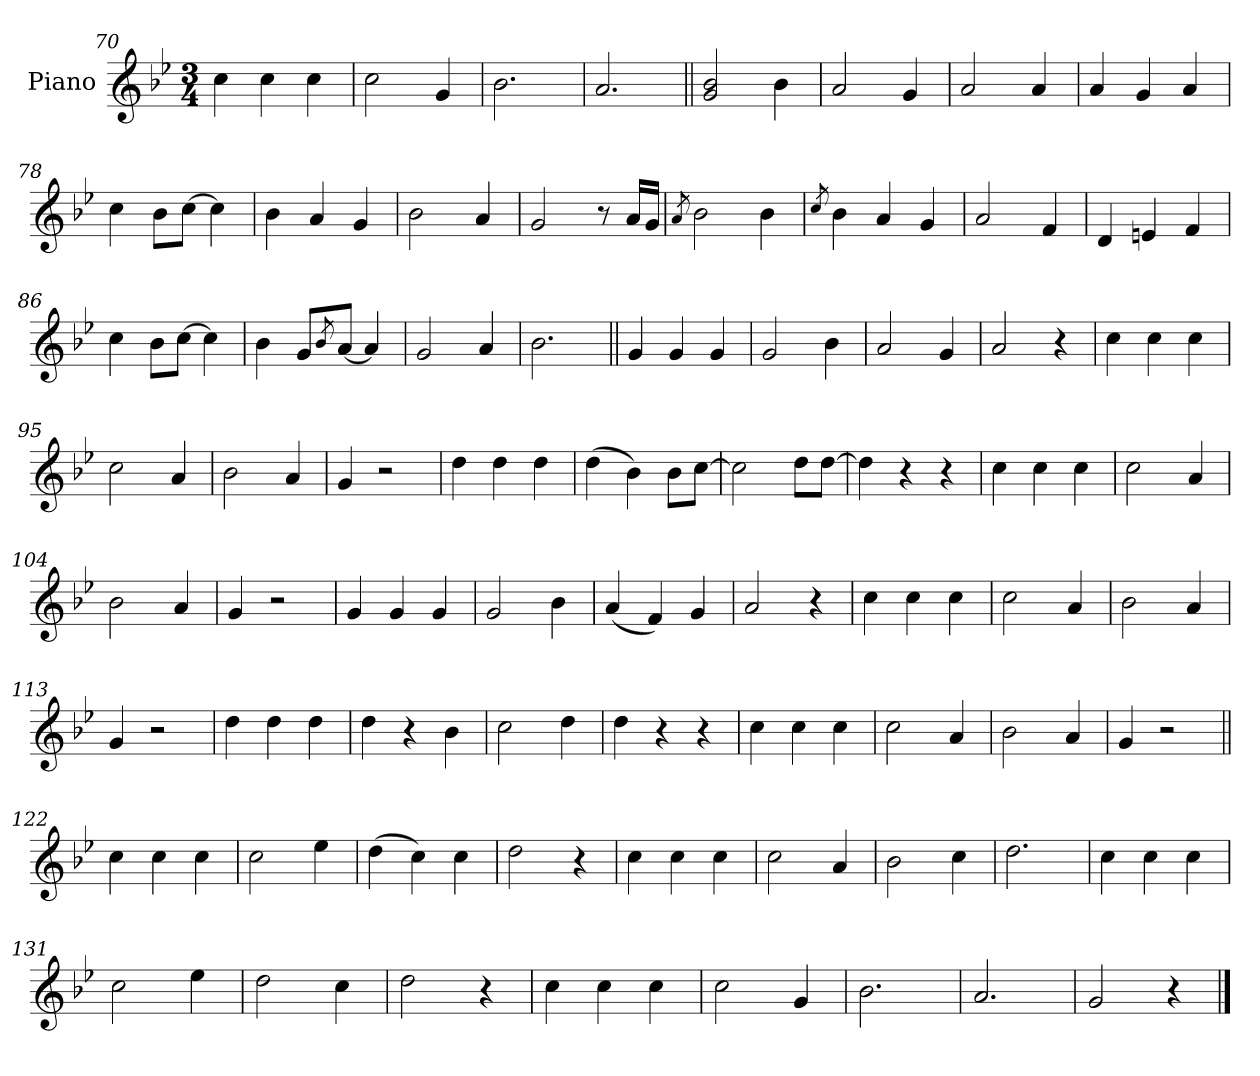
**kern
*part1
*staff1
*I"Piano
*I'Pno.
*clefG2
*k[b-e-]
*M3/4
=70
4cc
4cc
4cc
=71
2cc
4g
=72
2.b-
=73
2.a
=74||
2g 2b-!
4b-!
=75
2a!
4g!
=76
2a!
4a!
=77
4a!
4g!
4a!
=78
4cc!
8b-!L
[8cc!J
4cc!]
=79
4b-!
4a!
4g!
=80
2b-!
4a!
=81
2g!
8r
16a!LL
16g!JJ
=82
8qa
2b-!
4b-!
=83
8qcc
4b-!
4a!
4g!
=84
2a!
4f!
=85
4d!
4en!
4f!
=86
4cc!
8b-!L
[8cc!J
4cc!]
=87
4b-!
8g!L
8qb-
[8a!J
4a!]
=88
2g!
4a!
=89
2.b-!
=90||
4g
4g
4g
=91
2g
4b-
=92
2a
4g
=93
2a
4r
=94
4cc
4cc
4cc
=95
2cc
4a
=96
2b-
4a
=97
4g
2r
=98
4dd
4dd
4dd
=99
(4dd
4b-)
8b-L
[8ccJ
=100
2cc]
8ddL
[8ddJ
=101
4dd]
4r
4r
=102
4cc
4cc
4cc
=103
2cc
4a
=104
2b-
4a
=105
4g
2r
=106
4g
4g
4g
=107
2g
4b-
=108
(4a
4f)
4g
=109
2a
4r
=110
4cc
4cc
4cc
=111
2cc
4a
=112
2b-
4a
=113
4g
2r
=114
4dd
4dd
4dd
=115
4dd
4r
4b-
=116
2cc
4dd
=117
4dd
4r
4r
=118
4cc
4cc
4cc
=119
2cc
4a
=120
2b-
4a
=121
4g
2r
=122||
4cc
4cc
4cc
=123
2cc
4ee-
=124
(4dd
4cc)
4cc
=125
2dd
4r
=126
4cc
4cc
4cc
=127
2cc
4a
=128
2b-
4cc
=129
2.dd
=130
4cc
4cc
4cc
=131
2cc
4ee-
=132
2dd
4cc
=133
2dd
4r
=134
4cc
4cc
4cc
=135
2cc
4g
=136
2.b-
=137
2.a
=138
2g
4r
==
*-
